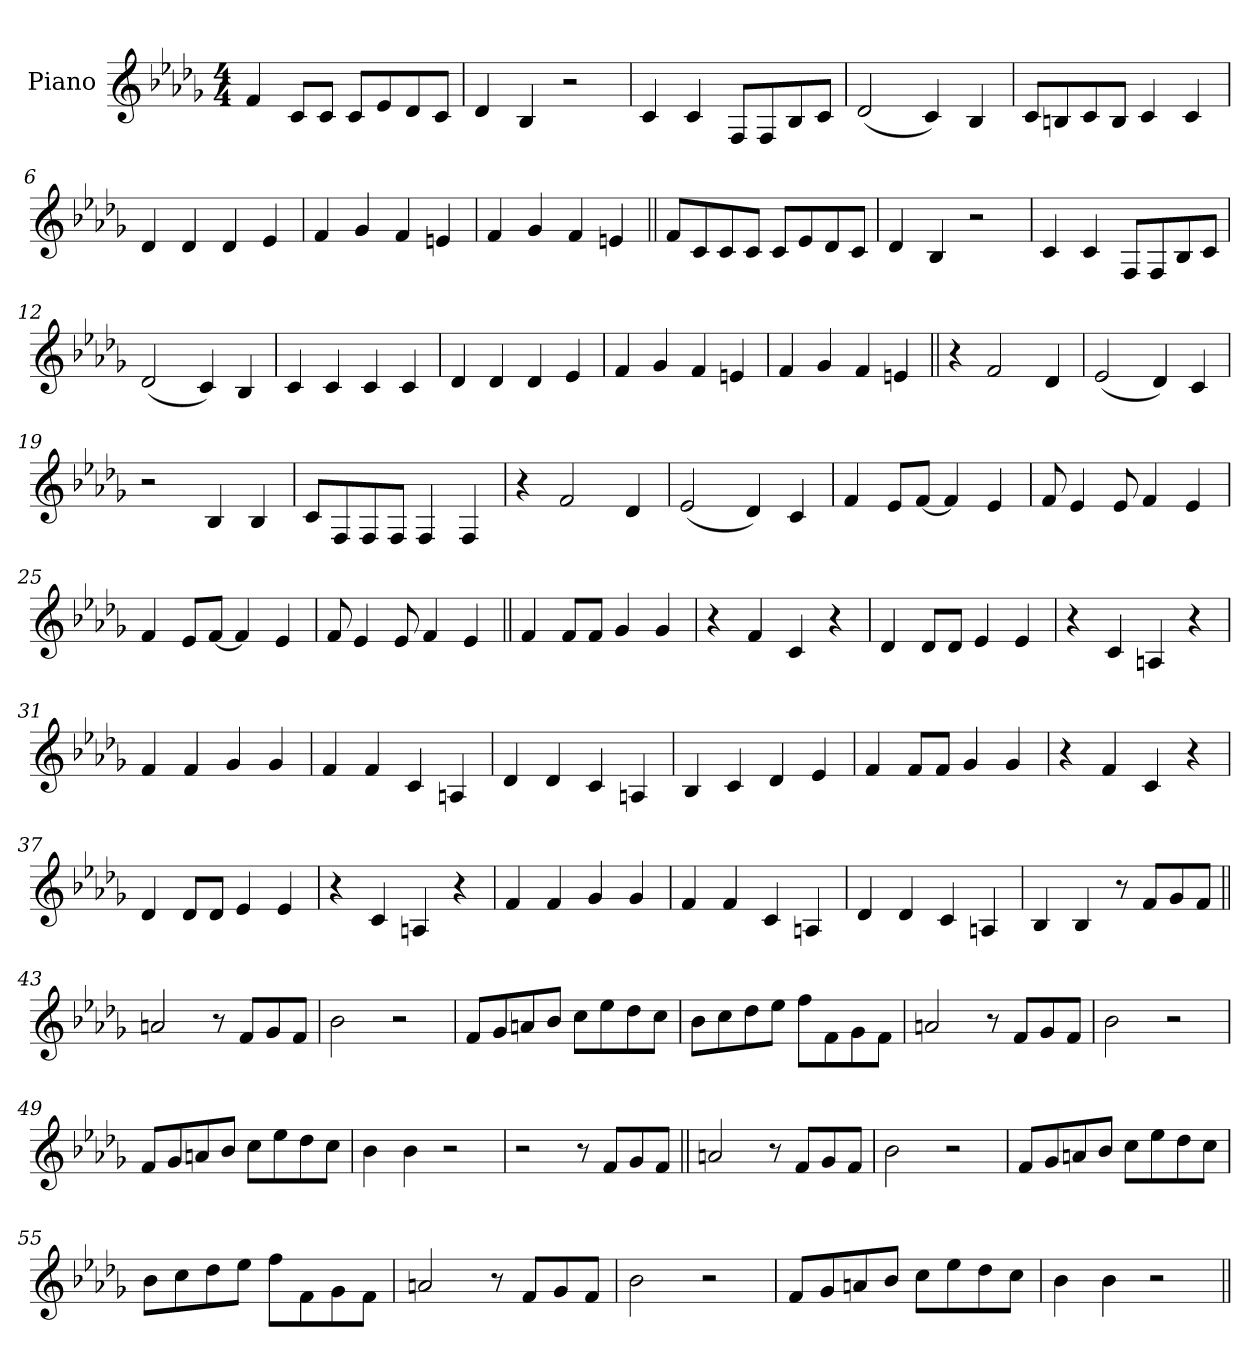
**kern
*part1
*staff1
*I"Piano
*I'Pno.
*clefG2
*k[b-e-a-d-g-]
*M4/4
*MM200
=1
4f
8cL
8cJ
8cL
8e-
8d-
8cJ
=2
4d-
4B-
2r
=3
4c
4c
8FL
8F
8B-
8cJ
=4
(2d-
4c)
4B-
=5
8cL
8Bn
8c
8BJ
4c
4c
=6
4d-
4d-
4d-
4e-
=7
4f
4g-
4f
4en
=8
4f
4g-
4f
4en
=9||
8fL
8c
8c
8cJ
8cL
8e-
8d-
8cJ
=10
4d-
4B-
2r
=11
4c
4c
8FL
8F
8B-
8cJ
=12
(2d-
4c)
4B-
=13
4c
4c
4c
4c
=14
4d-
4d-
4d-
4e-
=15
4f
4g-
4f
4en
=16
4f
4g-
4f
4en
=17||
4r
2f
4d-
=18
(2e-
4d-)
4c
=19
2r
4B-
4B-
=20
8cL
8F
8F
8FJ
4F
4F
=21
4r
2f
4d-
=22
(2e-
4d-)
4c
=23
4f
8e-L
[8fJ
4f]
4e-
=24
8f
4e-
8e-
4f
4e-
=25
4f
8e-L
[8fJ
4f]
4e-
=26
8f
4e-
8e-
4f
4e-
=27||
4f
8fL
8fJ
4g-
4g-
=28
4r
4f
4c
4r
=29
4d-
8d-L
8d-J
4e-
4e-
=30
4r
4c
4An
4r
=31
4f
4f
4g-
4g-
=32
4f
4f
4c
4An
=33
4d-
4d-
4c
4An
=34
4B-
4c
4d-
4e-
=35
4f
8fL
8fJ
4g-
4g-
=36
4r
4f
4c
4r
=37
4d-
8d-L
8d-J
4e-
4e-
=38
4r
4c
4An
4r
=39
4f
4f
4g-
4g-
=40
4f
4f
4c
4An
=41
4d-
4d-
4c
4An
=42
4B-
4B-
8r
8fL
8g-
8fJ
=43||
2an
8r
8fL
8g-
8fJ
=44
2b-
2r
=45
8fL
8g-
8an
8b-J
8ccL
8ee-
8dd-
8ccJ
=46
8b-L
8cc
8dd-
8ee-J
8ffL
8f
8g-
8fJ
=47
2an
8r
8fL
8g-
8fJ
=48
2b-
2r
=49
8fL
8g-
8an
8b-J
8ccL
8ee-
8dd-
8ccJ
=50
4b-
4b-
2r
=51
2r
8r
8fL
8g-
8fJ
=52||
2an
8r
8fL
8g-
8fJ
=53
2b-
2r
=54
8fL
8g-
8an
8b-J
8ccL
8ee-
8dd-
8ccJ
=55
8b-L
8cc
8dd-
8ee-J
8ffL
8f
8g-
8fJ
=56
2an
8r
8fL
8g-
8fJ
=57
2b-
2r
=58
8fL
8g-
8an
8b-J
8ccL
8ee-
8dd-
8ccJ
=59
4b-
4b-
2r
=||
*-
